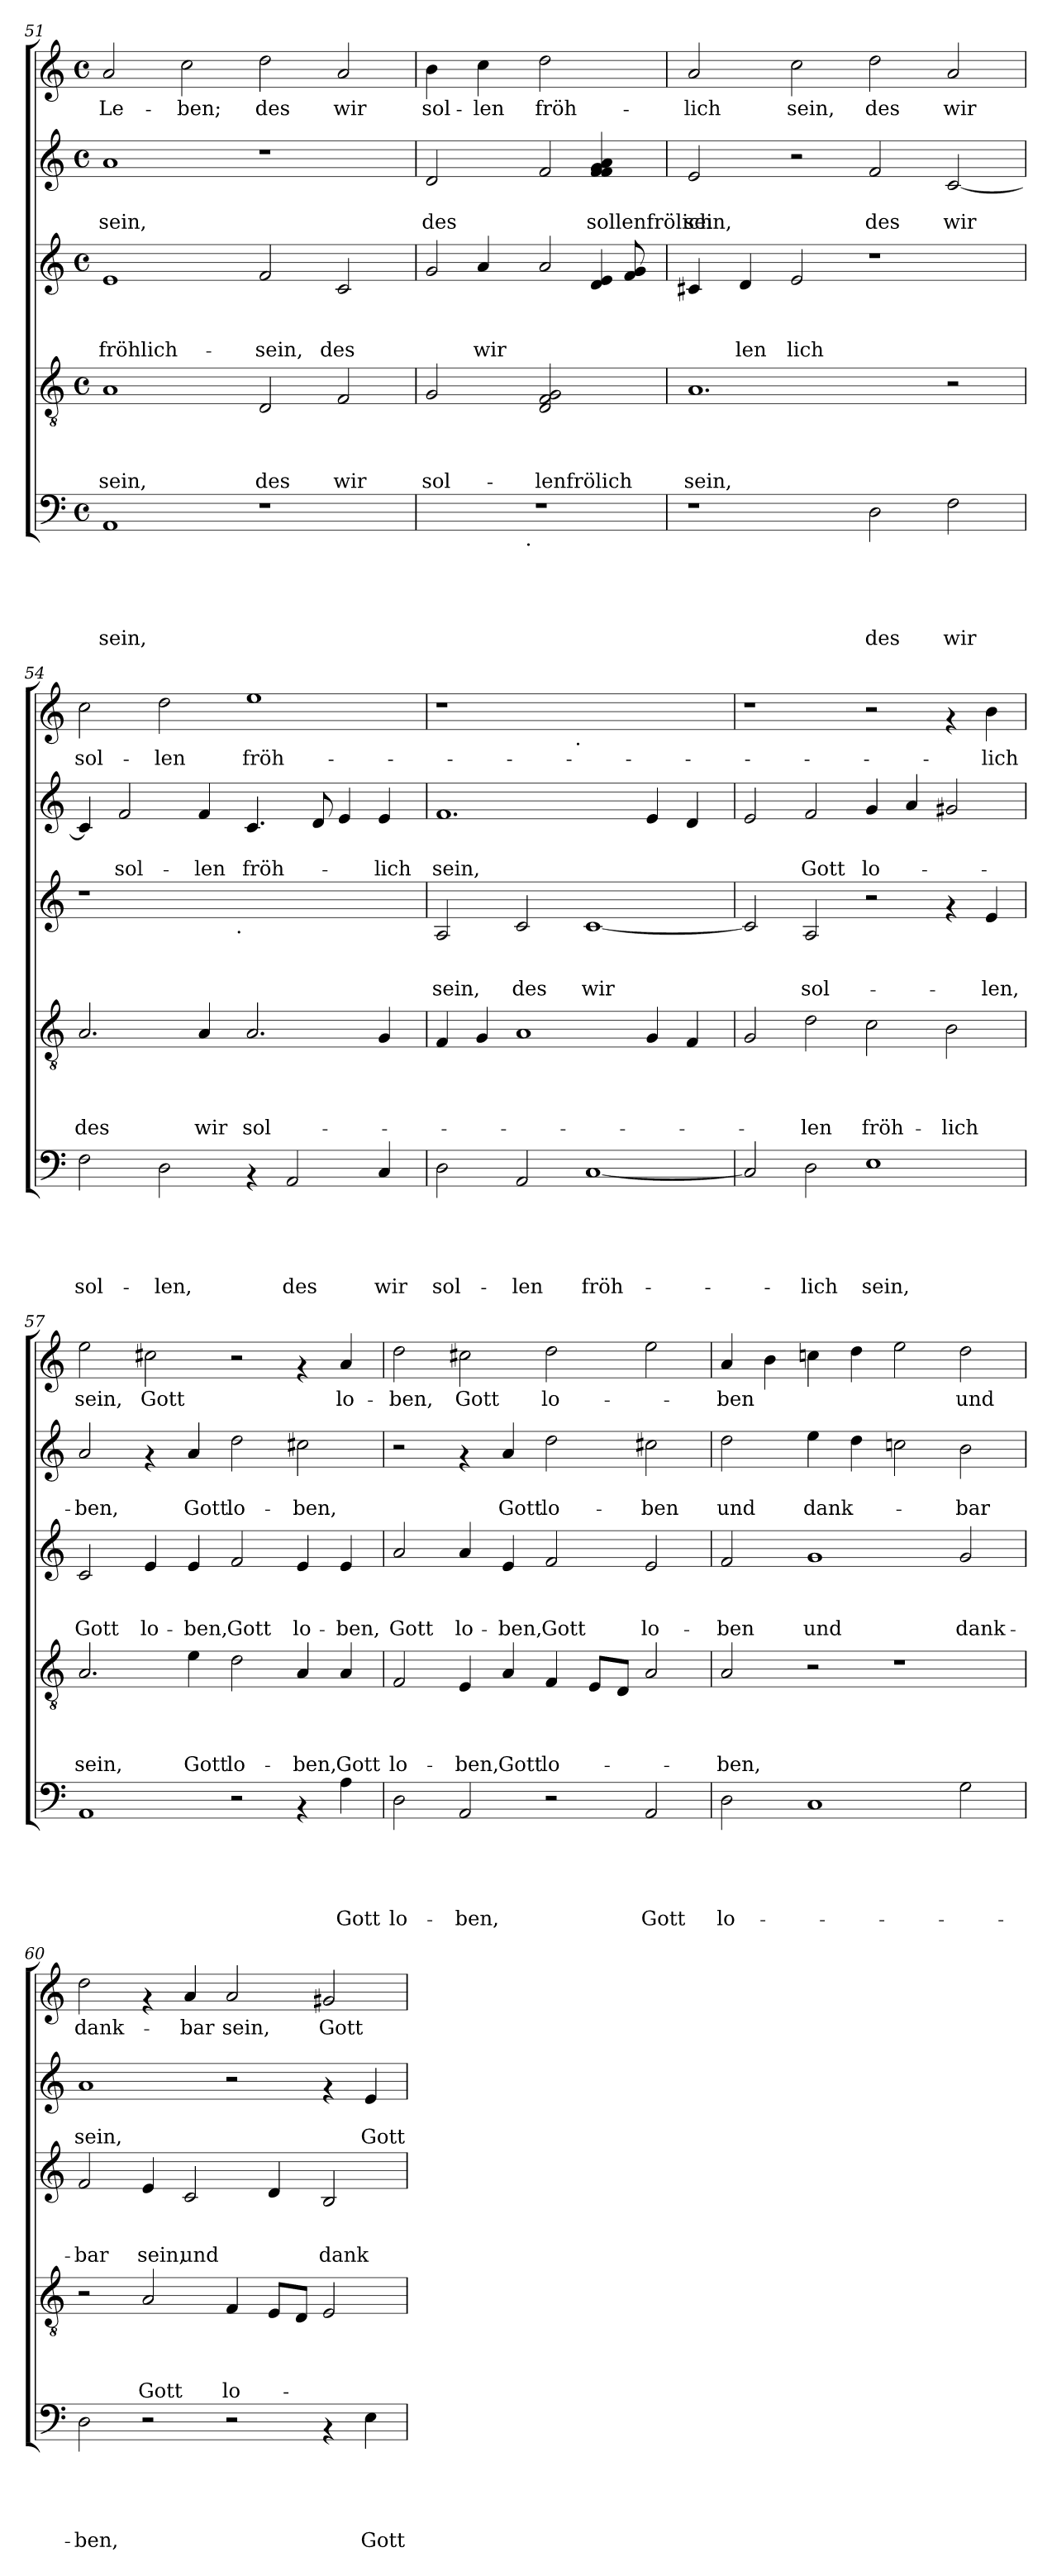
**kern	**text	**text	**text	**text	**text	**kern	**text	**text	**text	**text	**kern	**text	**text	**text	**kern	**text	**text	**kern	**text
*part5	*part5	*part5	*part5	*part5	*part5	*part4	*part4	*part4	*part4	*part4	*part3	*part3	*part3	*part3	*part2	*part2	*part2	*part1	*part1
*staff5	*staff5	*staff5	*staff5	*staff5	*staff5	*staff4	*staff4	*staff4	*staff4	*staff4	*staff3	*staff3	*staff3	*staff3	*staff2	*staff2	*staff2	*staff1	*staff1
*clefF4	*	*	*	*	*	*clefGv2	*	*	*	*	*clefG2	*	*	*	*clefG2	*	*	*clefG2	*
*k[]	*	*	*	*	*	*k[]	*	*	*	*	*k[]	*	*	*	*k[]	*	*	*k[]	*
*C:	*	*	*	*	*	*C:	*	*	*	*	*C:	*	*	*	*C:	*	*	*C:	*
*M4/4	*	*	*	*	*	*M4/4	*	*	*	*	*M4/4	*	*	*	*M4/4	*	*	*M4/4	*
*met(c)	*	*	*	*	*	*met(c)	*	*	*	*	*met(c)	*	*	*	*met(c)	*	*	*met(c)	*
=51	=51	=51	=51	=51	=51	=51	=51	=51	=51	=51	=51	=51	=51	=51	=51	=51	=51	=51	=51
!	!	!	!	!	!LO:LY:b	!	!	!	!	!LO:LY:b	!	!	!	!LO:LY:b	!	!	!LO:LY:b	!	!LO:LY:b
1AA	.	.	.	.	-sein,	1A	.	.	.	-sein,	1e	.	.	-fröhlich-	1a	.	sein,	2a/	Le-
!	!	!	!	!	!	!	!	!	!	!	!	!	!	!	!	!	!	!	!LO:LY:b
.	.	.	.	.	.	.	.	.	.	.	.	.	.	.	.	.	.	2cc\	-ben;
!	!	!	!	!	!	!	!	!	!	!LO:LY:b	!	!	!	!LO:LY:b	!	!	!	!	!LO:LY:b
1r	.	.	.	.	.	2D/	.	.	.	des	2f/	.	.	-sein,	1r	.	.	2dd\	des
!	!	!	!	!	!	!	!	!	!	!LO:LY:b	!	!	!	!LO:LY:b	!	!	!	!	!LO:LY:b
.	.	.	.	.	.	2F/	.	.	.	wir	2c/	.	.	des	.	.	.	2a/	wir
!!LO:PB:g=z
=52	=52	=52	=52	=52	=52	=52	=52	=52	=52	=52	=52	=52	=52	=52	=52	=52	=52	=52	=52
!	!	!	!	!	!	!	!	!	!	!LO:LY:b	!	!	!	!	!	!	!LO:LY:b	!	!LO:LY:b
*^	*	*	*	*	*	*	*	*	*	*	*^	*	*	*	*^	*	*	*	*
*	*	*	*	*	*	*	*	*	*	*	*	*	*^	*	*	*	*	*	*	*	*	*
*	*	*	*	*	*	*	*	*	*	*	*	*	*	*^	*	*	*	*	*	*	*	*	*
1r	4...ryy	.	.	.	.	.	2G/	.	.	.	sol-	2g/	4ryy	2.ryy	2..ryy	.	.	.	2d/	2.ryy	.	des	4b\	sol-
!	!	!	!	!	!	!	!	!	!	!	!	!	!	!	!	!	!	!LO:LY:b	!	!	!	!	!	!LO:LY:b
.	.	.	.	.	.	.	.	.	.	.	.	.	4a/	.	.	.	.	wir	.	.	.	.	4cc\	-len
!	!LO:TX:b:t=.	!	!	!	!	!	!	!	!	!	!	!	!	!	!	!	!	!	!	!	!	!	!	!
.	2ryy	.	.	.	.	.	.	.	.	.	.	.	.	.	.	.	.	.	.	.	.	.	.	.
!	!	!	!	!	!	!	!	!	!	!	!LO:LY:b	!	!	!	!	!	!	!	!	!	!	!	!	!LO:LY:b
.	.	.	.	.	.	.	2D/ 2F/ 2G/	.	.	.	-lenfrölich	2ryy	2a/	.	.	.	.	.	2f/	.	.	.	2dd\	fröh-
!	!	!	!	!	!	!	!	!	!	!	!	!	!	!	!	!	!	!	!	!	!	!LO:LY:b	!	!
.	.	.	.	.	.	.	.	.	.	.	.	.	.	4d/ 4e/	.	.	.	.	.	4f/ 4f/ 4g/ 4a/	.	sollenfrölich-	.	.
.	.	.	.	.	.	.	.	.	.	.	.	.	.	.	8f/ 8g/	.	.	.	.	.	.	.	.	.
.	32ryy	.	.	.	.	.	.	.	.	.	.	.	.	.	.	.	.	.	.	.	.	.	.	.
=53	=53	=53	=53	=53	=53	=53	=53	=53	=53	=53	=53	=53	=53	=53	=53	=53	=53	=53	=53	=53	=53	=53	=53	=53
!	!	!	!	!	!	!	!	!	!	!	!LO:LY:b	!	!	!	!	!	!	!	!	!	!	!LO:LY:b	!	!LO:LY:b
*	*	*	*	*	*	*	*	*	*	*	*	*v	*v	*v	*v	*	*	*	*	*	*	*	*	*
*v	*v	*	*	*	*	*	*	*	*	*	*	*	*	*	*	*v	*v	*	*	*	*
1r	.	.	.	.	.	1.A	.	.	.	sein,	4c#X/	.	.	.	2e/	.	-sein,	2a/	-lich
!	!	!	!	!	!	!	!	!	!	!	!	!	!	!LO:LY:b	!	!	!	!	!
.	.	.	.	.	.	.	.	.	.	.	4d/	.	.	len	.	.	.	.	.
!	!	!	!	!	!	!	!	!	!	!	!	!	!	!LO:LY:b	!	!	!	!	!LO:LY:b
.	.	.	.	.	.	.	.	.	.	.	2e/	.	.	lich	2r	.	.	2cc\	sein,
!	!	!	!	!	!LO:LY:b	!	!	!	!	!	!	!	!	!	!	!	!LO:LY:b	!	!LO:LY:b
2D\	.	.	.	.	des	.	.	.	.	.	1r	.	.	.	2f/	.	des	2dd\	des
!	!	!	!	!	!LO:LY:b	!	!	!	!	!	!	!	!	!	!	!	!LO:LY:b	!	!LO:LY:b
2F\	.	.	.	.	wir	2r	.	.	.	.	.	.	.	.	[<2c/	.	wir	2a/	wir
=54	=54	=54	=54	=54	=54	=54	=54	=54	=54	=54	=54	=54	=54	=54	=54	=54	=54	=54	=54
!	!	!	!	!	!LO:LY:b	!	!	!	!	!LO:LY:b	!	!	!	!	!	!	!	!	!LO:LY:b
*	*	*	*	*	*	*	*	*	*	*	*^	*	*	*	*	*	*	*	*
2F\	.	.	.	.	sol-	2.A/	.	.	.	des	1r	2ryy	.	.	.	4c/]	.	.	2cc\	sol-
!	!	!	!	!	!	!	!	!	!	!	!	!	!	!	!	!	!	!LO:LY:b	!	!
.	.	.	.	.	.	.	.	.	.	.	.	.	.	.	.	2f/	.	sol-	.	.
!	!	!	!	!	!LO:LY:b	!	!	!	!	!	!	!	!	!	!	!	!	!	!	!LO:LY:b
2D\	.	.	.	.	-len,	.	.	.	.	.	.	4...ryy	.	.	.	.	.	.	2dd\	-len
!	!	!	!	!	!	!	!	!	!	!LO:LY:b	!	!	!	!	!	!	!	!LO:LY:b	!	!
.	.	.	.	.	.	4A/	.	.	.	wir	.	.	.	.	.	4f/	.	-len	.	.
!	!	!	!	!	!	!	!	!	!	!	!	!LO:TX:b:t=.	!	!	!	!	!	!	!	!
.	.	.	.	.	.	.	.	.	.	.	.	1ryy	.	.	.	.	.	.	.	.
!	!	!	!	!	!	!	!	!	!	!LO:LY:b	!	!	!	!	!	!	!	!LO:LY:b	!	!LO:LY:b
4rAA	.	.	.	.	.	2.A/	.	.	.	sol-	1ryy	.	.	.	.	4.c/	.	fröh-	1ee	fröh-
!	!	!	!	!	!LO:LY:b	!	!	!	!	!	!	!	!	!	!	!	!	!	!	!
2AA/	.	.	.	.	des	.	.	.	.	.	.	.	.	.	.	.	.	.	.	.
.	.	.	.	.	.	.	.	.	.	.	.	.	.	.	.	8d/	.	.	.	.
.	.	.	.	.	.	.	.	.	.	.	.	.	.	.	.	4e/	.	.	.	.
!	!	!	!	!	!LO:LY:b	!	!	!	!	!	!	!	!	!	!	!	!	!LO:LY:b	!	!
4C/	.	.	.	.	wir	4G/	.	.	.	.	.	.	.	.	.	4e/	.	-lich	.	.
.	.	.	.	.	.	.	.	.	.	.	.	32ryy	.	.	.	.	.	.	.	.
=55	=55	=55	=55	=55	=55	=55	=55	=55	=55	=55	=55	=55	=55	=55	=55	=55	=55	=55	=55	=55
!	!	!	!	!	!LO:LY:b	!	!	!	!	!	!	!	!	!	!LO:LY:b	!	!	!LO:LY:b	!	!
*	*	*	*	*	*	*	*	*	*	*	*v	*v	*	*	*	*	*	*	*^	*
2D\	.	.	.	.	sol-	4F/	.	.	.	.	2A/	.	.	sein,	1.f	.	sein,	1r	2ryy	.
.	.	.	.	.	.	4G/	.	.	.	.	.	.	.	.	.	.	.	.	.	.
!	!	!	!	!	!LO:LY:b	!	!	!	!	!	!	!	!	!LO:LY:b	!	!	!	!	!	!
2AA/	.	.	.	.	-len	1A	.	.	.	.	2c/	.	.	des	.	.	.	.	4...ryy	.
!	!	!	!	!	!	!	!	!	!	!	!	!	!	!	!	!	!	!	!LO:TX:b:t=.	!
.	.	.	.	.	.	.	.	.	.	.	.	.	.	.	.	.	.	.	1ryy	.
!	!	!	!	!	!LO:LY:b	!	!	!	!	!	!	!	!	!LO:LY:b	!	!	!	!	!	!
[<1C	.	.	.	.	fröh-	.	.	.	.	.	[<1c	.	.	wir	.	.	.	1ryy	.	.
.	.	.	.	.	.	4G/	.	.	.	.	.	.	.	.	4e/	.	.	.	.	.
.	.	.	.	.	.	4F/	.	.	.	.	.	.	.	.	4d/	.	.	.	.	.
.	.	.	.	.	.	.	.	.	.	.	.	.	.	.	.	.	.	.	32ryy	.
*	*	*	*	*	*	*	*	*	*	*	*	*	*	*	*	*	*	*v	*v	*
=56	=56	=56	=56	=56	=56	=56	=56	=56	=56	=56	=56	=56	=56	=56	=56	=56	=56	=56	=56
2C/]	.	.	.	.	.	2G/	.	.	.	.	2c/]	.	.	.	2e/	.	.	1r	.
!	!	!	!	!	!LO:LY:b	!	!	!	!	!LO:LY:b	!	!	!	!LO:LY:b	!	!	!LO:LY:b	!	!
2D\	.	.	.	.	-lich	2d\	.	.	.	-len	2A/	.	.	sol-	2f/	.	Gott	.	.
!	!	!	!	!	!LO:LY:b	!	!	!	!	!LO:LY:b	!	!	!	!	!	!	!LO:LY:b	!	!
1E	.	.	.	.	sein,	2c\	.	.	.	fröh-	2r	.	.	.	4g/	.	lo-	2r	.
.	.	.	.	.	.	.	.	.	.	.	.	.	.	.	4a/	.	.	.	.
!	!	!	!	!	!	!	!	!	!	!LO:LY:b	!	!	!	!	!	!	!	!	!
.	.	.	.	.	.	2B\	.	.	.	-lich	4rf	.	.	.	2g#X/	.	.	4rf	.
!	!	!	!	!	!	!	!	!	!	!	!	!	!	!LO:LY:b	!	!	!	!	!LO:LY:b
.	.	.	.	.	.	.	.	.	.	.	4e/	.	.	-len,	.	.	.	4b\	-lich
!!LO:PB:g=z
=57	=57	=57	=57	=57	=57	=57	=57	=57	=57	=57	=57	=57	=57	=57	=57	=57	=57	=57	=57
!	!	!	!	!	!	!	!	!	!	!LO:LY:b	!	!	!	!LO:LY:b	!	!	!LO:LY:b	!	!LO:LY:b
1AA	.	.	.	.	.	2.A/	.	.	.	sein,	2c/	.	.	Gott	2a/	.	-ben,	2ee\	sein,
!	!	!	!	!	!	!	!	!	!	!	!	!	!	!LO:LY:b	!	!	!	!	!LO:LY:b
.	.	.	.	.	.	.	.	.	.	.	4e/	.	.	lo-	4rf	.	.	2cc#X\	Gott
!	!	!	!	!	!	!	!	!	!	!LO:LY:b	!	!	!	!LO:LY:b	!	!	!LO:LY:b	!	!
.	.	.	.	.	.	4e\	.	.	.	Gott	4e/	.	.	-ben,	4a/	.	Gott	.	.
!	!	!	!	!	!	!	!	!	!	!LO:LY:b	!	!	!	!LO:LY:b	!	!	!LO:LY:b	!	!
2r	.	.	.	.	.	2d\	.	.	.	lo-	2f/	.	.	Gott	2dd\	.	lo-	2r	.
!	!	!	!	!	!	!	!	!	!	!LO:LY:b	!	!	!	!LO:LY:b	!	!	!LO:LY:b	!	!
4rAA	.	.	.	.	.	4A/	.	.	.	-ben,	4e/	.	.	lo-	2cc#X\	.	-ben,	4rf	.
!	!	!	!	!	!LO:LY:b	!	!	!	!	!LO:LY:b	!	!	!	!LO:LY:b	!	!	!	!	!LO:LY:b
4A\	.	.	.	.	Gott	4A/	.	.	.	Gott	4e/	.	.	-ben,	.	.	.	4a/	lo-
=58	=58	=58	=58	=58	=58	=58	=58	=58	=58	=58	=58	=58	=58	=58	=58	=58	=58	=58	=58
!	!	!	!	!	!LO:LY:b	!	!	!	!	!LO:LY:b	!	!	!	!LO:LY:b	!	!	!	!	!LO:LY:b
2D\	.	.	.	.	lo-	2F/	.	.	.	lo-	2a/	.	.	Gott	2r	.	.	2dd\	-ben,
!	!	!	!	!	!LO:LY:b	!	!	!	!	!LO:LY:b	!	!	!	!LO:LY:b	!	!	!	!	!LO:LY:b
2AA/	.	.	.	.	-ben,	4E/	.	.	.	-ben,	4a/	.	.	lo-	4rf	.	.	2cc#X\	Gott
!	!	!	!	!	!	!	!	!	!	!LO:LY:b	!	!	!	!LO:LY:b	!	!	!LO:LY:b	!	!
.	.	.	.	.	.	4A/	.	.	.	Gott	4e/	.	.	-ben,	4a/	.	Gott	.	.
!	!	!	!	!	!	!	!	!	!	!LO:LY:b	!	!	!	!LO:LY:b	!	!	!LO:LY:b	!	!LO:LY:b
2r	.	.	.	.	.	4F/	.	.	.	lo-	2f/	.	.	Gott	2dd\	.	lo-	2dd\	lo-
.	.	.	.	.	.	8E/L	.	.	.	.	.	.	.	.	.	.	.	.	.
.	.	.	.	.	.	8D/J	.	.	.	.	.	.	.	.	.	.	.	.	.
!	!	!	!	!	!LO:LY:b	!	!	!	!	!	!	!	!	!LO:LY:b	!	!	!LO:LY:b	!	!
2AA/	.	.	.	.	Gott	2A/	.	.	.	.	2e/	.	.	lo-	2cc#X\	.	-ben	2ee\	.
=59	=59	=59	=59	=59	=59	=59	=59	=59	=59	=59	=59	=59	=59	=59	=59	=59	=59	=59	=59
!	!	!	!	!	!LO:LY:b	!	!	!	!	!LO:LY:b	!	!	!	!LO:LY:b	!	!	!LO:LY:b	!	!LO:LY:b
2D\	.	.	.	.	lo-	2A/	.	.	.	-ben,	2f/	.	.	-ben	2dd\	.	und	4a/	-ben
.	.	.	.	.	.	.	.	.	.	.	.	.	.	.	.	.	.	4b\	.
!	!	!	!	!	!	!	!	!	!	!	!	!	!	!LO:LY:b	!	!	!LO:LY:b	!	!
1C	.	.	.	.	.	2r	.	.	.	.	1g	.	.	und	4ee\	.	dank-	4ccni\	.
.	.	.	.	.	.	.	.	.	.	.	.	.	.	.	4dd\	.	.	4dd\	.
.	.	.	.	.	.	1r	.	.	.	.	.	.	.	.	2ccni\	.	.	2ee\	.
!	!	!	!	!	!	!	!	!	!	!	!	!	!	!LO:LY:b	!	!	!LO:LY:b	!	!LO:LY:b
2G\	.	.	.	.	.	.	.	.	.	.	2g/	.	.	dank-	2b\	.	-bar	2dd\	und
=60	=60	=60	=60	=60	=60	=60	=60	=60	=60	=60	=60	=60	=60	=60	=60	=60	=60	=60	=60
!	!	!	!	!	!LO:LY:b	!	!	!	!	!	!	!	!	!LO:LY:b	!	!	!LO:LY:b	!	!LO:LY:b
2D\	.	.	.	.	-ben,	2r	.	.	.	.	2f/	.	.	-bar	1a	.	sein,	2dd\	dank-
!	!	!	!	!	!	!	!	!	!	!LO:LY:b	!	!	!	!LO:LY:b	!	!	!	!	!
2r	.	.	.	.	.	2A/	.	.	.	Gott	4e/	.	.	sein,	.	.	.	4rf	.
!	!	!	!	!	!	!	!	!	!	!	!	!	!	!LO:LY:b	!	!	!	!	!LO:LY:b
.	.	.	.	.	.	.	.	.	.	.	2c/	.	.	und	.	.	.	4a/	-bar
!	!	!	!	!	!	!	!	!	!	!LO:LY:b	!	!	!	!	!	!	!	!	!LO:LY:b
2r	.	.	.	.	.	4F/	.	.	.	lo-	.	.	.	.	2r	.	.	2a/	sein,
.	.	.	.	.	.	8E/L	.	.	.	.	4d/	.	.	.	.	.	.	.	.
.	.	.	.	.	.	8D/J	.	.	.	.	.	.	.	.	.	.	.	.	.
!	!	!	!	!	!	!	!	!	!	!	!	!	!	!LO:LY:b	!	!	!	!	!LO:LY:b
4rAA	.	.	.	.	.	2E/	.	.	.	.	2B/	.	.	dank-	4rf	.	.	2g#X/	Gott
!	!	!	!	!	!LO:LY:b	!	!	!	!	!	!	!	!	!	!	!	!LO:LY:b	!	!
4E\	.	.	.	.	Gott	.	.	.	.	.	.	.	.	.	4e/	.	Gott	.	.
=	=	=	=	=	=	=	=	=	=	=	=	=	=	=	=	=	=	=	=
*-	*-	*-	*-	*-	*-	*-	*-	*-	*-	*-	*-	*-	*-	*-	*-	*-	*-	*-	*-
